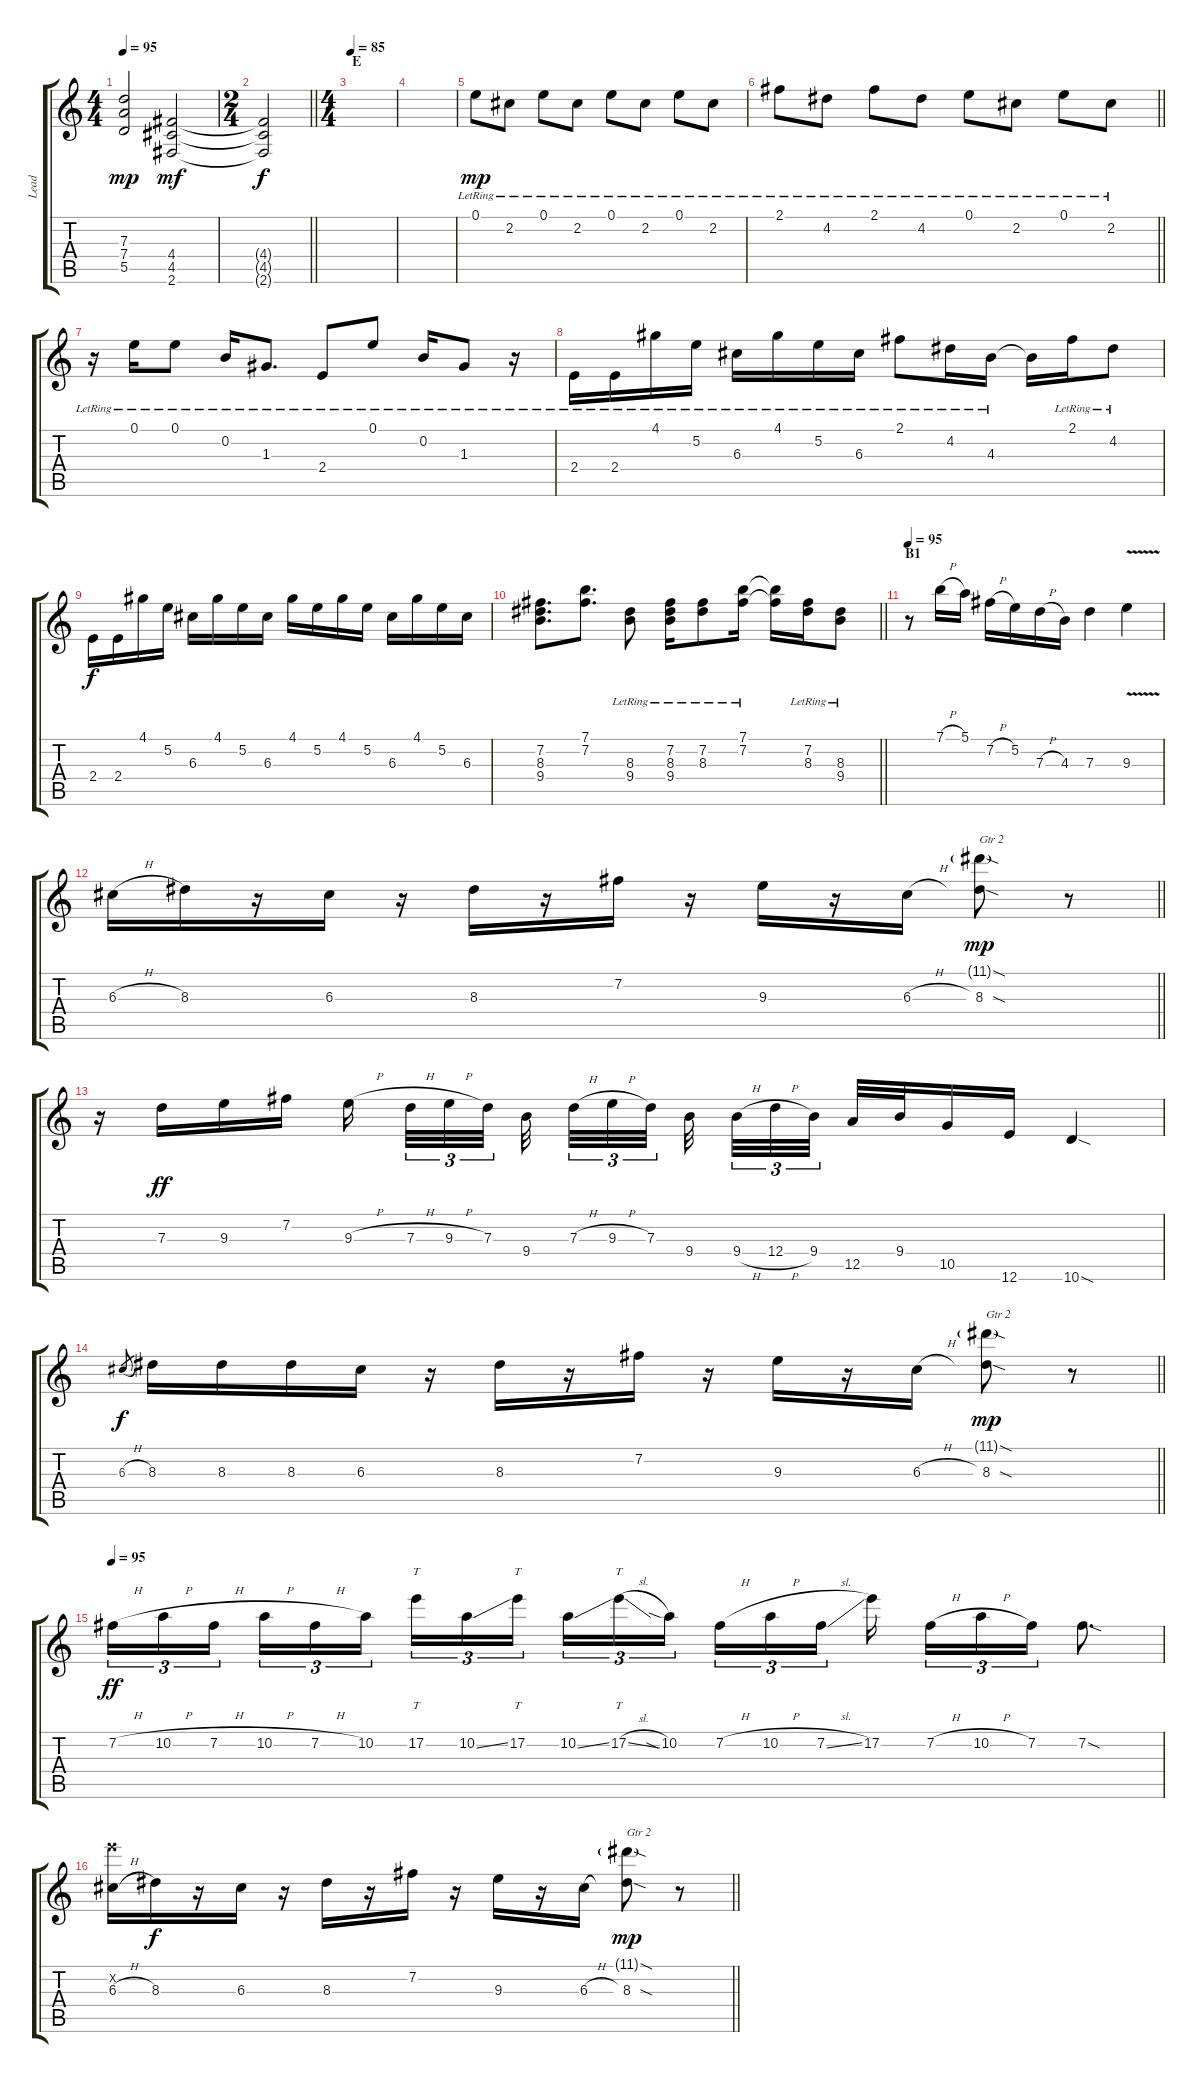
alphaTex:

\track ("Lead" "Lead") {instrument overdrivenguitar}
\staff {score tabs}
\tuning (E4 B3 G3 D3 A2 E2) {hide}
\ts (4 4)
\tempo 95
\clef g2
\ks c
(7.3 7.4 5.5).2{dy mp} (4.4 4.5 2.6).2{dy mf} |
\ts (2 4)
\barLineRight lightlight
(4.4{t} 4.5{t} 2.6{t}).2{dy f} |
\ts (4 4)
\section ("" "E")
\tempo 85
|
|
0.1{lr}.8{dy mp} 2.2{lr}.8 0.1{lr}.8 2.2{lr}.8 0.1{lr}.8 2.2{lr}.8 0.1{lr}.8 2.2{lr}.8 |
\barLineRight lightlight
2.1{lr}.8 4.2{lr}.8 2.1{lr}.8 4.2{lr}.8 0.1{lr}.8 2.2{lr}.8 0.1{lr}.8 2.2{lr}.8 |
\section ("" "")
r.16 0.1{lr}.16 0.1{lr}.8 0.2{lr}.16 1.3{lr}.8{d} 2.4{lr}.8 0.1{lr}.8 0.2{lr}.16 1.3{lr}.8 r.16 |
2.4{lr}.16 2.4{lr}.16 4.1{lr}.16 5.2{lr}.16 6.3{lr}.16 4.1{lr}.16 5.2{lr}.16 6.3{lr}.16 2.1{lr}.8 4.2{lr}.16 4.3{lr}.16 4.3{t}.16 2.1{lr}.16 4.2{lr}.8 |
2.4.16{dy f} 2.4.16 4.1.16 5.2.16 6.3.16 4.1.16 5.2.16 6.3.16 4.1.16 5.2.16 4.1.16 5.2.16 6.3.16 4.1.16 5.2.16 6.3.16 |
\barLineRight lightlight
(7.2 8.3 9.4).8{d} (7.1 7.2).8{d} (8.3{lr} 9.4{lr}).8 (7.2{lr} 8.3{lr} 9.4{lr}).16 (7.2{lr} 8.3{lr}).8 (7.1{lr} 7.2{lr}).16 (7.1{t} 7.2{t}).16 (7.2{lr} 8.3{lr}).16 (8.3{lr} 9.4{lr}).8 |
\section ("" "B1")
\tempo 95
r.8{instrument overdrivenguitar} 7.1{h}.16 5.1.16 7.2{h}.16 5.2.16 7.3{h}.16 4.3.16 7.3.4 9.3{v}.4 |
\barLineRight lightlight
6.3{h}.16 8.3.16 r.16 6.3.16 r.16 8.3.16 r.16 7.2.16 r.16 9.3.16 r.16 6.3{h}.16 (11.1{sod g} 8.3{sod}).8{txt "Gtr 2" dy mp} r.8 |
\section ("" "")
r.16 7.3.16{dy ff} 9.3.16 7.2.16 9.3{h}.16{beam splitsecondary} 7.3{h}.32{tu (3 2)} 9.3{h}.32{tu (3 2)} 7.3.32{tu (3 2) beam splitsecondary} 9.4.32{beam splitsecondary} 7.3{h}.32{tu (3 2)} 9.3{h}.32{tu (3 2)} 7.3.32{tu (3 2) beam splitsecondary} 9.4.32 9.4{h}.32{tu (3 2)} 12.4{h}.32{tu (3 2)} 9.4.32{tu (3 2) beam splitsecondary} 12.5.32 9.4.32 10.5.16 12.6.16 10.6{sod}.4 |
\barLineRight lightlight
6.3{h}.8{gr dy f} 8.3.16 8.3.16 8.3.16 6.3.16 r.16 8.3.16 r.16 7.2.16 r.16 9.3.16 r.16 6.3{h}.16 (11.1{sod g} 8.3{sod}).8{txt "Gtr 2" dy mp} r.8 |
\section ("" "")
\tempo 95
7.2{h}.16{tu (3 2) dy ff} 10.2{h}.16{tu (3 2)} 7.2{h}.16{tu (3 2) beam splitsecondary} 10.2{h}.16{tu (3 2)} 7.2{h}.16{tu (3 2)} 10.2.16{tu (3 2)} 17.2.16{tt tu (3 2)} 10.2{ss}.16{tu (3 2)} 17.2.16{tt tu (3 2) beam splitsecondary} 10.2{ss}.16{tu (3 2)} 17.2{sl}.16{tt tu (3 2)} 10.2{sia}.16{tu (3 2)} 7.2{h}.16{tu (3 2)} 10.2{h}.16{tu (3 2)} 7.2{sl}.16{tu (3 2) beam splitsecondary} 17.2.16{beam splitsecondary} 7.2{h}.16{tu (3 2)} 10.2{h}.16{tu (3 2)} 7.2.16{tu (3 2)} 7.2{sod}.8{d} |
\barLineRight lightlight
(17.2{x} 6.3{h}).16 8.3.16{dy f} r.16 6.3.16 r.16 8.3.16 r.16 7.2.16 r.16 9.3.16 r.16 6.3{h}.16 (11.1{sod g} 8.3{sod}).8{txt "Gtr 2" dy mp} r.8
